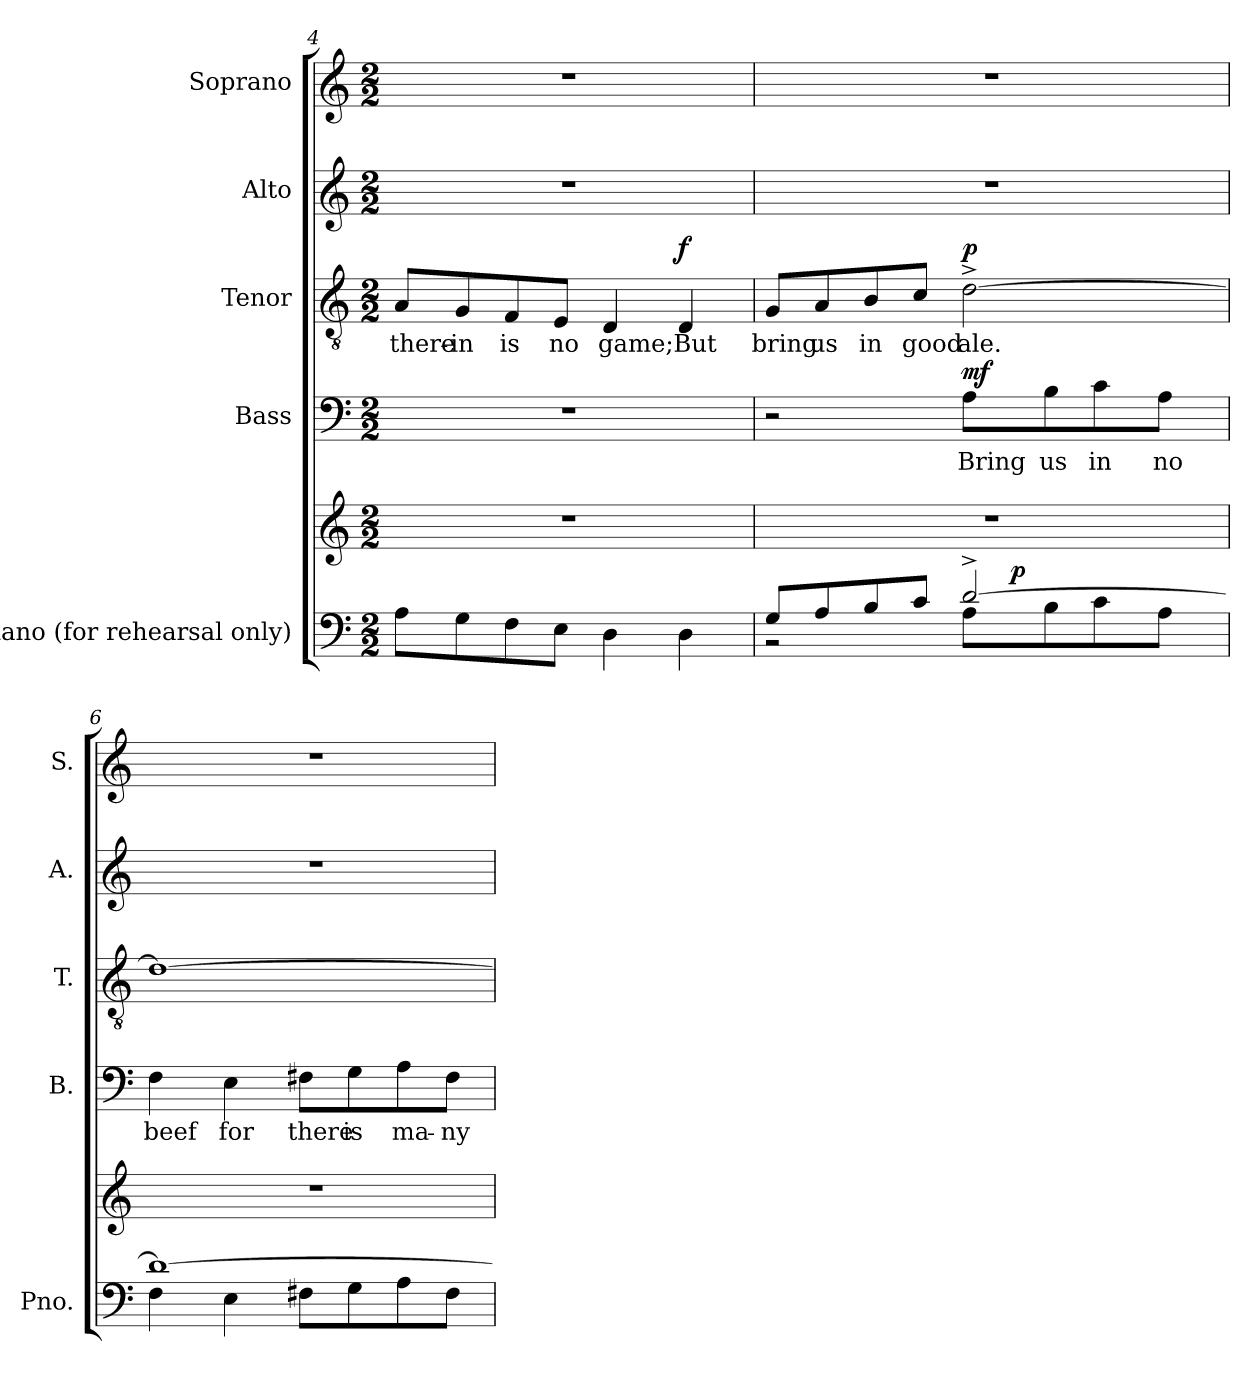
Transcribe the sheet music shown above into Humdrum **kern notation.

**kern	**kern	**dynam	**kern	**text	**dynam	**kern	**text	**dynam	**kern	**kern
*part5	*part5	*part5	*part4	*part4	*part4	*part3	*part3	*part3	*part2	*part1
*staff6	*staff5	*staff5/6	*staff4	*staff4	*staff4	*staff3	*staff3	*staff3	*staff2	*staff1
*I"Piano (for  rehearsal  only)	*	*	*I"Bass	*	*	*I"Tenor	*	*	*I"Alto	*I"Soprano
*I'Pno.	*	*	*I'B.	*	*	*I'T.	*	*	*I'A.	*I'S.
!!LO:LB:g=z
*clefF4	*clefG2	*	*clefF4	*	*	*clefGv2	*	*	*clefG2	*clefG2
*	*	*	*	*	*	*ITrd7c12	*	*	*	*
*k[]	*k[]	*	*k[]	*	*	*k[]	*	*	*k[]	*k[]
*C:	*C:	*	*C:	*	*	*C:	*	*	*C:	*C:
*M2/2	*M2/2	*	*M2/2	*	*	*M2/2	*	*	*M2/2	*M2/2
=4	=4	=4	=4	=4	=4	=4	=4	=4	=4	=4
!	!	!	!	!	!	!	!LO:LY:b:color=#000000	!	!	!
8Ai\L	1r	.	1r	.	.	8AAi/L	there-	.	1r	1r
!	!	!	!	!	!	!	!LO:LY:b:color=#000000	!	!	!
8Gi\	.	.	.	.	.	8GGi/	-in	.	.	.
!	!	!	!	!	!	!	!LO:LY:b:color=#000000	!	!	!
8Fi\	.	.	.	.	.	8FFi/	is	.	.	.
!	!	!	!	!	!	!	!LO:LY:b:color=#000000	!	!	!
8Ei\J	.	.	.	.	.	8EEi/J	no	.	.	.
!	!	!	!	!	!	!	!LO:LY:b:color=#000000	!	!	!
4Di\	.	.	.	.	.	4DDi/	game;	.	.	.
!	!	!	!	!	!	!	!LO:LY:b:color=#000000	!	!	!
4Di\	.	.	.	.	.	4DDi/	But	f	.	.
=5	=5	=5	=5	=5	=5	=5	=5	=5	=5	=5
*^	*	*	*	*	*	*	*	*	*	*
!	!	!	!	!	!	!	!	!LO:LY:b:color=#000000	!	!	!
*	*^	*	*	*	*	*	*	*	*	*	*
8Gi/L	2r	2ryy	1r	.	2r	.	.	8GGi/L	bring	.	1r	1r
!	!	!	!	!	!	!	!	!	!LO:LY:b:color=#000000	!	!	!
8Ai/	.	.	.	.	.	.	.	8AAi/	us	.	.	.
!	!	!	!	!	!	!	!	!	!LO:LY:b:color=#000000	!	!	!
8Bi/	.	.	.	.	.	.	.	8BBi/	in	.	.	.
!	!	!	!	!	!	!	!	!	!LO:LY:b:color=#000000	!	!	!
8ci/J	.	.	.	.	.	.	.	8Ci/J	good	.	.	.
!	!	!	!	!	!	!LO:LY:b:color=#000000	!	!	!	!	!	!
!	!	!	!	!	!	!	!	!	!LO:LY:b:color=#000000	!	!	!
[2d^i/	8Ai\L	32ryy	.	.	8Ai\L	Bring	mf	[2D^i\	ale.	p	.	.
.	.	64ryy	.	.	.	.	.	.	.	.	.	.
.	.	128ryy	.	.	.	.	.	.	.	.	.	.
.	.	512.ryy	.	.	.	.	.	.	.	.	.	.
.	.	4ryy	.	p	.	.	.	.	.	.	.	.
!	!	!	!	!	!	!LO:LY:b:color=#000000	!	!	!	!	!	!
.	8Bi\	.	.	.	8Bi\	us	.	.	.	.	.	.
!	!	!	!	!	!	!LO:LY:b:color=#000000	!	!	!	!	!	!
.	8ci\	.	.	.	8ci\	in	.	.	.	.	.	.
.	.	8ryy	.	.	.	.	.	.	.	.	.	.
!	!	!	!	!	!	!LO:LY:b:color=#000000	!	!	!	!	!	!
.	8Ai\J	.	.	.	8Ai\J	no	.	.	.	.	.	.
.	.	16ryy	.	.	.	.	.	.	.	.	.	.
.	.	256ryy	.	.	.	.	.	.	.	.	.	.
.	.	1024ryy	.	.	.	.	.	.	.	.	.	.
*	*v	*v	*	*	*	*	*	*	*	*	*	*
=6	=6	=6	=6	=6	=6	=6	=6	=6	=6	=6	=6
*	*^	*	*	*	*	*	*	*	*	*	*
!	!	!	!	!	!	!LO:LY:b:color=#000000	!	!	!	!	!	!
*	*v	*v	*	*	*	*	*	*	*	*	*	*
1di_	4Fi\	1r	.	4Fi\	beef	.	1Di_	.	.	1r	1r
!	!	!	!	!	!LO:LY:b:color=#000000	!	!	!	!	!	!
.	4Ei\	.	.	4Ei\	for	.	.	.	.	.	.
!	!	!	!	!	!LO:LY:b:color=#000000	!	!	!	!	!	!
.	8F#Xi\L	.	.	8F#Xi\L	there	.	.	.	.	.	.
!	!	!	!	!	!LO:LY:b:color=#000000	!	!	!	!	!	!
.	8Gi\	.	.	8Gi\	is	.	.	.	.	.	.
!	!	!	!	!	!LO:LY:b:color=#000000	!	!	!	!	!	!
.	8Ai\	.	.	8Ai\	ma-	.	.	.	.	.	.
!	!	!	!	!	!LO:LY:b:color=#000000	!	!	!	!	!	!
.	8F#i\J	.	.	8F#i\J	-ny	.	.	.	.	.	.
*v	*v	*	*	*	*	*	*	*	*	*	*
=	=	=	=	=	=	=	=	=	=	=
*-	*-	*-	*-	*-	*-	*-	*-	*-	*-	*-
